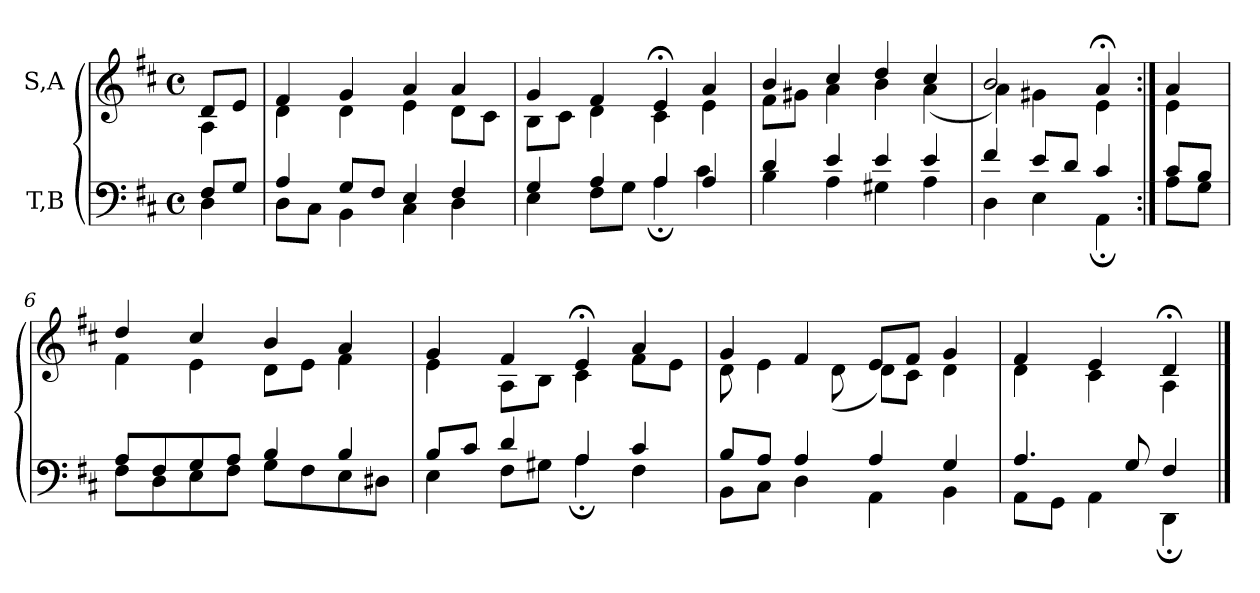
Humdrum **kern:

**kern	**kern
*part2	*part1
*staff2	*staff1
*I"T,B	*I"S,A
*clefF4	*clefG2
*k[f#c#]	*k[f#c#]
*M4/4	*M4/4
*met(c)	*met(c)
=	=
*^	*^
8F#L	4D	8dL	4A
8GJ	.	8eJ	.
=1	=1	=1	=1
4A	8DL	4f#	4d
.	8C#J	.	.
8GL	4BB	4g	4d
8F#J	.	.	.
4E	4C#	4a	4e
4F#	4D	4a	8dL
.	.	.	8c#J
=2	=2	=2	=2
4G	4E	4g	8BL
.	.	.	8c#J
4A	8F#L	4f#	4d
.	8GJ	.	.
4A	4A;	4e;<	4c#
4A	4c#	4a	4e
=3	=3	=3	=3
4d	4B	4b	8f#L
.	.	.	8g#XJ
4e	4A	4cc#	4a
4e	4G#X	4dd	4b
4e	4A	4cc#	(<4a
=642	=642	=642	=642
4f#	4D	2b	4a)
8eL	4E	.	4g#X
8dJ	.	.	.
4c#	4AA;	4a;<	4e
=643:|!	=643:|!	=643:|!	=643:|!
8c#L	8AL	4a	4e
8BJ	8GJ	.	.
=6	=6	=6	=6
8AL	8F#L	4dd	4f#
8F#	8D	.	.
8G	8E	4cc#	4e
8AJ	8F#J	.	.
4B	8GL	4b	8dL
.	8F#	.	8eJ
4B	8E	4a	4f#
.	8D#XJ	.	.
=7	=7	=7	=7
8BL	4E	4g	4e
8c#J	.	.	.
4d	8F#L	4f#	8AL
.	8G#XJ	.	8BJ
4A	4A;	4e;<	4c#
4c#	4F#	4a	8f#L
.	.	.	8eJ
=8	=8	=8	=8
8BL	8BBL	4g	8d
8AJ	8C#J	.	4e
4A	4D	4f#	.
.	.	.	(<8d
4A	4AA	8eL	8dL)
.	.	8f#J	8c#J
4G	4BB	4g	4d
=647	=647	=647	=647
4.A	8AAL	4f#	4d
.	8GGJ	.	.
.	4AA	4e	4c#
8G	.	.	.
4F#	4DD;	4d;<	4A
*v	*v	*	*
*	*v	*v
==	==
*-	*-
